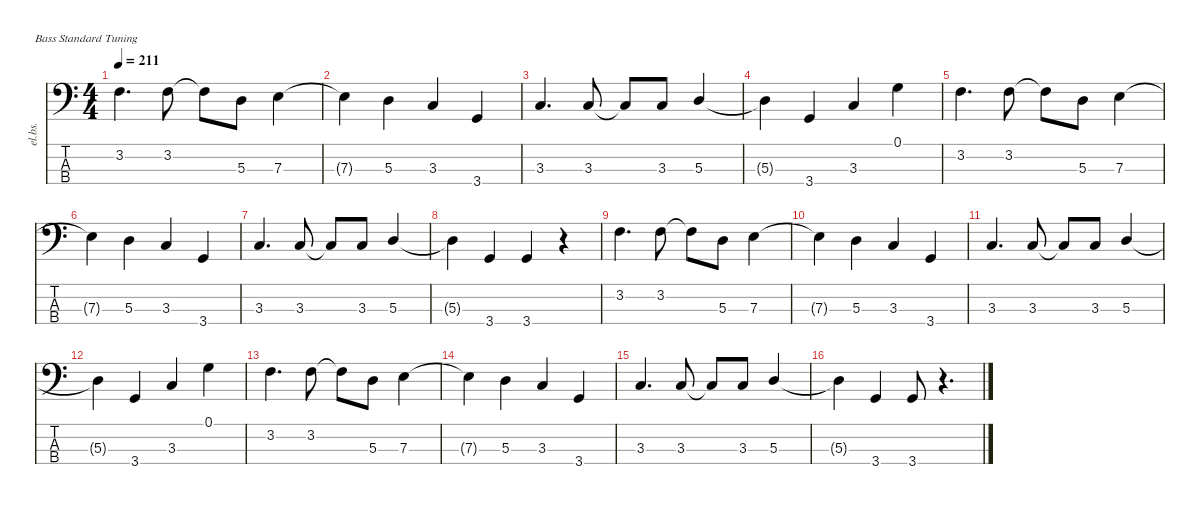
\defaultSystemsLayout 4
\hideDynamics
\bracketExtendMode nobrackets
\track ("Bass" "el.bs.") {instrument electricbassfinger}
\staff {score tabs}
\tuning (G2 D2 A1 E1)
\ts (4 4)
\tempo 211
\clef f4
\ks c
3.2.4{d dy ff beam Down} 3.2.8{beam Down} 3.2{t}.8{beam Down} 5.3.8{beam Down} 7.3.4{beam Down} |
7.3{t}.4{beam Down} 5.3.4{beam Down} 3.3.4{beam Up} 3.4.4{beam Up} |
3.3.4{d beam Up} 3.3.8{beam Up} 3.3{t}.8{beam Up} 3.3.8{beam Up} 5.3.4{beam Up} |
5.3{t}.4{beam Down} 3.4.4{beam Up} 3.3.4{beam Up} 0.1.4{beam Down} |
3.2.4{d beam Down} 3.2.8{beam Down} 3.2{t}.8{beam Down} 5.3.8{beam Down} 7.3.4{beam Down} |
7.3{t}.4{beam Down} 5.3.4{beam Down} 3.3.4{beam Up} 3.4.4{beam Up} |
3.3.4{d beam Up} 3.3.8{beam Up} 3.3{t}.8{beam Up} 3.3.8{beam Up} 5.3.4{beam Up} |
5.3{t}.4{beam Down} 3.4.4{beam Up} 3.4.4{beam Up} r.4{beam Down} |
3.2.4{d beam Down} 3.2.8{beam Down} 3.2{t}.8{beam Down} 5.3.8{beam Down} 7.3.4{beam Down} |
7.3{t}.4{beam Down} 5.3.4{beam Down} 3.3.4{beam Up} 3.4.4{beam Up} |
3.3.4{d beam Up} 3.3.8{beam Up} 3.3{t}.8{beam Up} 3.3.8{beam Up} 5.3.4{beam Up} |
5.3{t}.4{beam Down} 3.4.4{beam Up} 3.3.4{beam Up} 0.1.4{beam Down} |
3.2.4{d beam Down} 3.2.8{beam Down} 3.2{t}.8{beam Down} 5.3.8{beam Down} 7.3.4{beam Down} |
7.3{t}.4{beam Down} 5.3.4{beam Down} 3.3.4{beam Up} 3.4.4{beam Up} |
3.3.4{d beam Up} 3.3.8{beam Up} 3.3{t}.8{beam Up} 3.3.8{beam Up} 5.3.4{beam Up} |
5.3{t}.4{beam Down} 3.4.4{beam Up} 3.4.8{beam Up} r.4{d beam Down}
